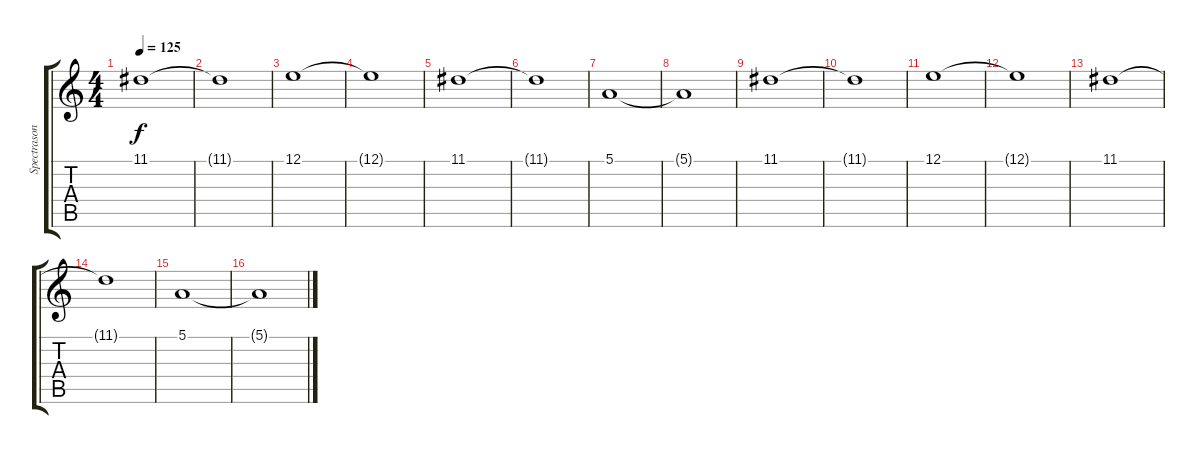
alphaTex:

\track ("Spectrasonics Omnisphere" "Spectrason") {instrument synthvoice}
\staff {score tabs}
\tuning (E4 B3 G3 D3 A2 E2) {hide}
\ts (4 4)
\tempo 125
\clef g2
\ks c
11.1.1{dy f} |
11.1{t}.1 |
12.1.1 |
12.1{t}.1 |
11.1.1 |
11.1{t}.1 |
5.1.1 |
5.1{t}.1 |
11.1.1 |
11.1{t}.1 |
12.1.1 |
12.1{t}.1 |
11.1.1 |
11.1{t}.1 |
5.1.1 |
5.1{t}.1
